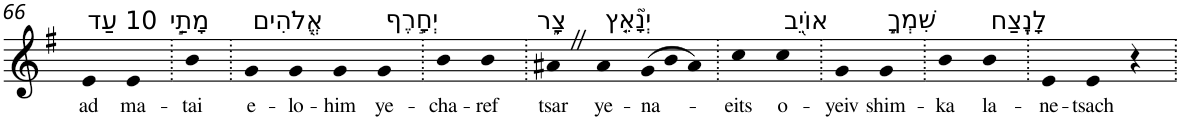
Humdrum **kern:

**kern	**text
*part1	*part1
*staff1	*staff1
*I"Piano	*
*I'Pno	*
!!LO:PB:g=z
*clefG2	*
*k[f#]	*
*G:	*
=66	=66
!LO:TX:a:t=10 עַד	!
!	!LO:LY:b
4e	ad
!LO:TX:a:t=מָתַ֣י	!
!	!LO:LY:b
4e	ma-
=67.	=67.
!	!LO:LY:b
4b	-tai
=68.	=68.
!LO:TX:a:t=אֱ֭לֹהִים	!
!	!LO:LY:b
4g	e-
!	!LO:LY:b
4g	-lo-
!	!LO:LY:b
4g	-him
!LO:TX:a:t=יְחָ֣רֶף	!
!	!LO:LY:b
4g	ye-
=69.	=69.
!	!LO:LY:b
4b	-cha-
!	!LO:LY:b
4b	-ref
=70.	=70.
!LO:TX:a:t=צָ֑ר	!
!	!LO:LY:b
4a#XZ	tsar
!LO:TX:a:t=יְנָ֘אֵ֤ץ	!
!	!LO:LY:b
4a#	ye-
*Xtuplet	*
!	!LO:LY:b
(>12g	-na-
12b	.
12a#)	.
=71.	=71.
!	!LO:LY:b
4cc	-eits
!LO:TX:a:t=אוֹיֵ֖ב	!
!	!LO:LY:b
4cc	o-
=72.	=72.
!	!LO:LY:b
4g	-yeiv
!LO:TX:a:t=שִׁמְךָ֣	!
!	!LO:LY:b
4g	shim-
=73.	=73.
!	!LO:LY:b
4b	-ka
!LO:TX:a:t=לָנֶֽצַח	!
!	!LO:LY:b
4b	la-
=74.	=74.
!	!LO:LY:b
4e	-ne-
!	!LO:LY:b
4e	-tsach
4r	.
=.	=.
*-	*-
